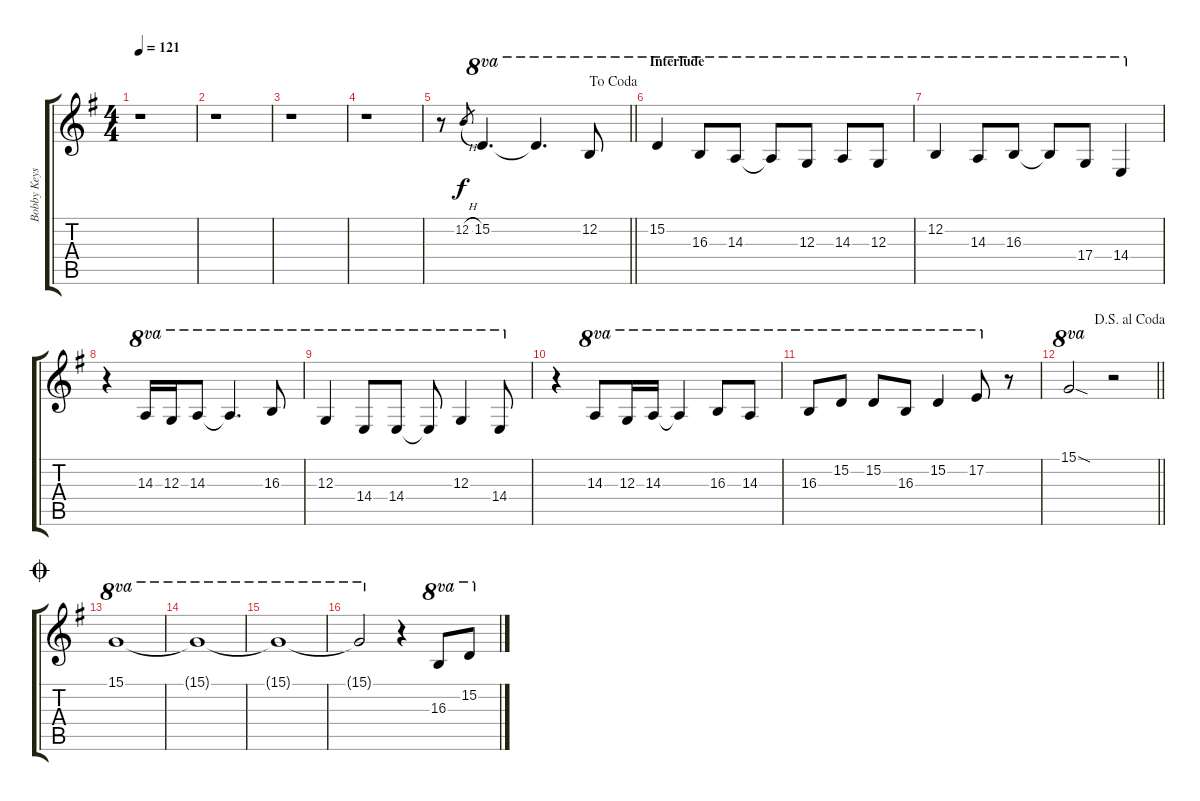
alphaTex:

\track ("Bobby Keys - Saxophone" "Bobby Keys") {instrument tenorsax}
\staff {score tabs}
\tuning (E4 B3 G3 D3 A2 E2) {hide}
\ts (4 4)
\tempo 121
\clef g2
\ks g
r.1{dy f} |
r.1 |
r.1 |
r.1 |
\jump dacoda
\barLineRight lightlight
r.8 12.2{h}.8{gr} 15.2.4{d ot 8va} 15.2{t}.4{d ot 8va} 12.2.8{ot 8va} |
\section ("" "Interlude")
15.2.4{ot 8va} 16.3.8{ot 8va} 14.3.8{ot 8va} 14.3{t}.8{ot 8va} 12.3.8{ot 8va} 14.3.8{ot 8va} 12.3.8{ot 8va} |
12.2.4{ot 8va} 14.3.8{ot 8va} 16.3.8{ot 8va} 16.3{t}.8{ot 8va} 17.4.8{ot 8va} 14.4.4{ot 8va} |
r.4 14.3.16{ot 8va} 12.3.16{ot 8va} 14.3.8{ot 8va} 14.3{t}.4{d ot 8va} 16.3.8{ot 8va} |
12.3.4{ot 8va} 14.4.8{ot 8va} 14.4.8{ot 8va} 14.4{t}.8{ot 8va} 12.3.4{ot 8va} 14.4.8{ot 8va} |
r.4 14.3.8{ot 8va} 12.3.16{ot 8va} 14.3.16{ot 8va} 14.3{t}.4{ot 8va} 16.3.8{ot 8va} 14.3.8{ot 8va} |
16.3.8{ot 8va} 15.2.8{ot 8va} 15.2.8{ot 8va} 16.3.8{ot 8va} 15.2.4{ot 8va} 17.2.8{ot 8va} r.8 |
\jump dalsegnoalcoda
\barLineRight lightlight
15.1{sod}.2{ot 8va} r.2 |
\jump coda
15.1.1{ot 8va} |
15.1{t}.1{ot 8va} |
15.1{t}.1{ot 8va} |
15.1{t}.2{ot 8va} r.4 16.3.8{ot 8va} 15.2.8{ot 8va}
